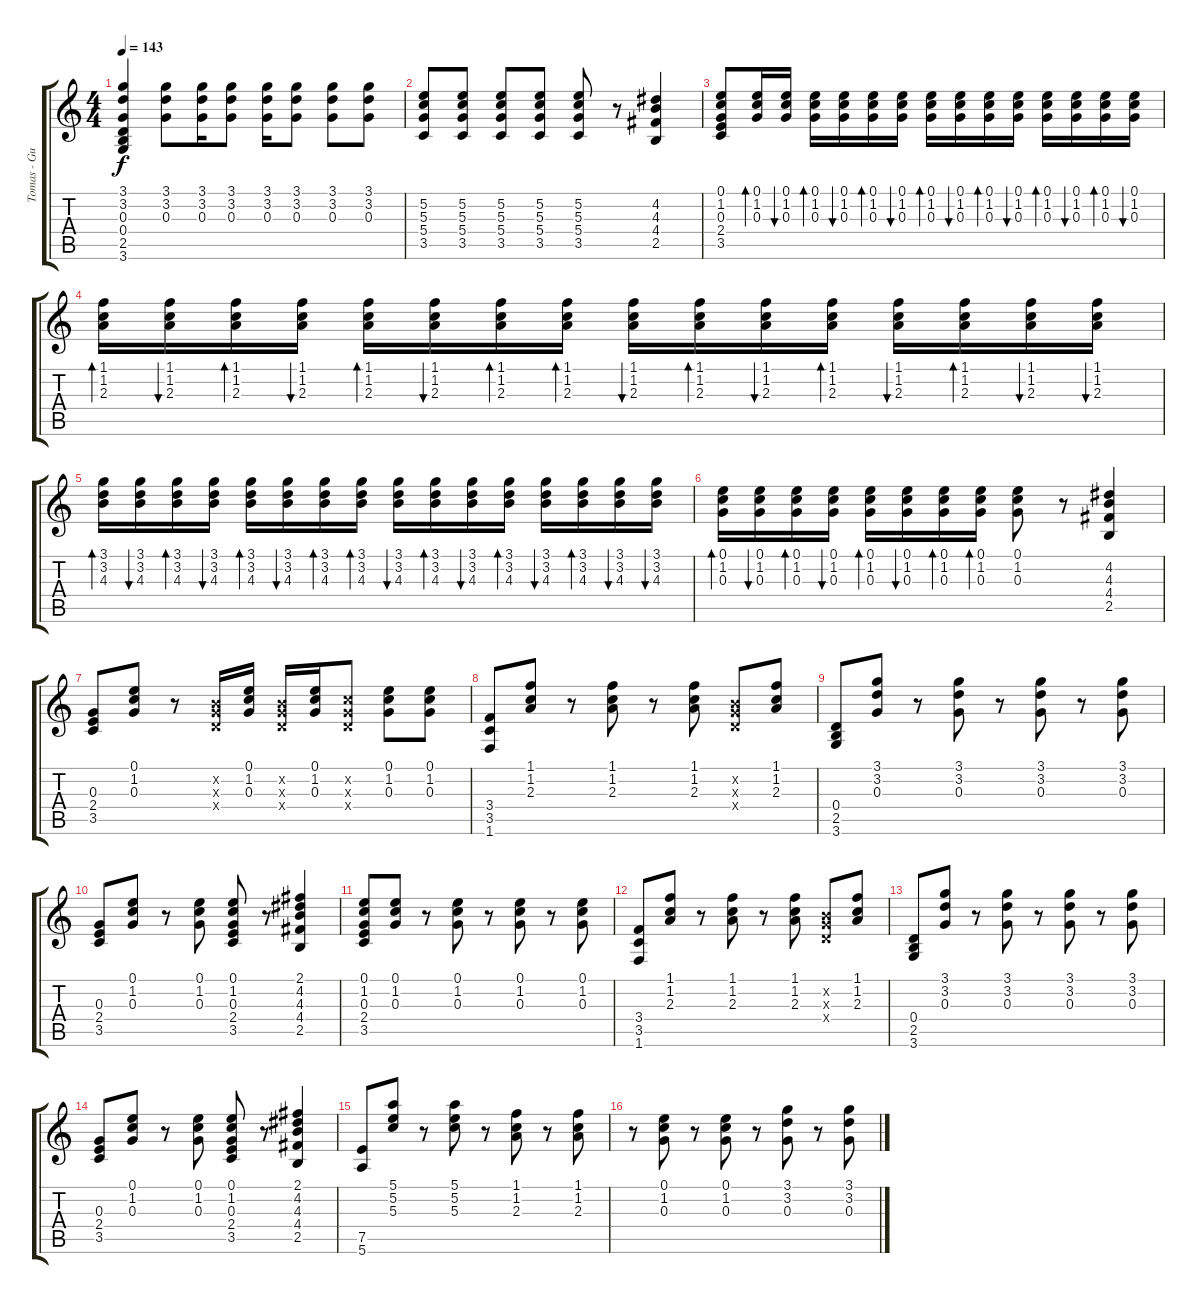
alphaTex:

\track ("Tomas - Guitar" "Tomas - Gu") {instrument electricguitarclean}
\staff {score tabs}
\tuning (E4 B3 G3 D3 A2 E2) {hide}
\ts (4 4)
\tempo 143
\clef g2
\ks c
(3.1 3.2 0.3 0.4 2.5 3.6).4{dy f} (3.1 3.2 0.3).8 (3.1 3.2 0.3).16 (3.1 3.2 0.3).8 (3.1 3.2 0.3).16 (3.1 3.2 0.3).8 (3.1 3.2 0.3).8 (3.1 3.2 0.3).8 |
(5.2 5.3 5.4 3.5).8 (5.2 5.3 5.4 3.5).8 (5.2 5.3 5.4 3.5).8 (5.2 5.3 5.4 3.5).8 (5.2 5.3 5.4 3.5).8 r.8 (4.2 4.3 4.4 2.5).4 |
(0.1 1.2 0.3 2.4 3.5).8 (0.1 1.2 0.3).16{bd 480} (0.1 1.2 0.3).16{bu 480} (0.1 1.2 0.3).16{bd 480} (0.1 1.2 0.3).16{bu 480} (0.1 1.2 0.3).16{bd 480} (0.1 1.2 0.3).16{bu 480} (0.1 1.2 0.3).16{bd 480} (0.1 1.2 0.3).16{bu 480} (0.1 1.2 0.3).16{bd 480} (0.1 1.2 0.3).16{bu 480} (0.1 1.2 0.3).16{bd 480} (0.1 1.2 0.3).16{bu 480} (0.1 1.2 0.3).16{bd 480} (0.1 1.2 0.3).16{bu 480} |
(1.1 1.2 2.3).16{bd 480} (1.1 1.2 2.3).16{bu 480} (1.1 1.2 2.3).16{bd 480} (1.1 1.2 2.3).16{bu 480} (1.1 1.2 2.3).16{bd 480} (1.1 1.2 2.3).16{bu 480} (1.1 1.2 2.3).16{bd 480} (1.1 1.2 2.3).16{bd 480} (1.1 1.2 2.3).16{bu 480} (1.1 1.2 2.3).16{bd 480} (1.1 1.2 2.3).16{bu 480} (1.1 1.2 2.3).16{bd 480} (1.1 1.2 2.3).16{bu 480} (1.1 1.2 2.3).16{bd 480} (1.1 1.2 2.3).16{bu 480} (1.1 1.2 2.3).16{bu 480} |
(3.1 3.2 4.3).16{bd 480} (3.1 3.2 4.3).16{bu 480} (3.1 3.2 4.3).16{bd 480} (3.1 3.2 4.3).16{bu 480} (3.1 3.2 4.3).16{bd 480} (3.1 3.2 4.3).16{bu 480} (3.1 3.2 4.3).16{bd 480} (3.1 3.2 4.3).16{bd 480} (3.1 3.2 4.3).16{bu 480} (3.1 3.2 4.3).16{bd 480} (3.1 3.2 4.3).16{bu 480} (3.1 3.2 4.3).16{bd 480} (3.1 3.2 4.3).16{bu 480} (3.1 3.2 4.3).16{bd 480} (3.1 3.2 4.3).16{bu 480} (3.1 3.2 4.3).16{bu 480} |
(0.1 1.2 0.3).16{bd 480} (0.1 1.2 0.3).16{bu 480} (0.1 1.2 0.3).16{bd 480} (0.1 1.2 0.3).16{bu 480} (0.1 1.2 0.3).16{bd 480} (0.1 1.2 0.3).16{bu 480} (0.1 1.2 0.3).16{bd 480} (0.1 1.2 0.3).16{bd 480} (0.1 1.2 0.3).8 r.8 (4.2 4.3 4.4 2.5).4 |
(0.3 2.4 3.5).8 (0.1 1.2 0.3).8 r.8 (0.2{x} 0.3{x} 0.4{x}).16 (0.1 1.2 0.3).16 (0.2{x} 0.3{x} 0.4{x}).16 (0.1 1.2 0.3).16 (1.2{x} 0.3{x} 0.4{x}).8 (0.1 1.2 0.3).8 (0.1 1.2 0.3).8 |
(3.4 3.5 1.6).8 (1.1 1.2 2.3).8 r.8 (1.1 1.2 2.3).8 r.8 (1.1 1.2 2.3).8 (0.2{x} 0.3{x} 0.4{x}).8 (1.1 1.2 2.3).8 |
(0.4 2.5 3.6).8 (3.1 3.2 0.3).8 r.8 (3.1 3.2 0.3).8 r.8 (3.1 3.2 0.3).8 r.8 (3.1 3.2 0.3).8 |
(0.3 2.4 3.5).8 (0.1 1.2 0.3).8 r.8 (0.1 1.2 0.3).8 (0.1 1.2 0.3 2.4 3.5).8 r.8 (2.1 4.2 4.3 4.4 2.5).4 |
(0.1 1.2 0.3 2.4 3.5).8 (0.1 1.2 0.3).8 r.8 (0.1 1.2 0.3).8 r.8 (0.1 1.2 0.3).8 r.8 (0.1 1.2 0.3).8 |
(3.4 3.5 1.6).8 (1.1 1.2 2.3).8 r.8 (1.1 1.2 2.3).8 r.8 (1.1 1.2 2.3).8 (0.2{x} 0.3{x} 0.4{x}).8 (1.1 1.2 2.3).8 |
(0.4 2.5 3.6).8 (3.1 3.2 0.3).8 r.8 (3.1 3.2 0.3).8 r.8 (3.1 3.2 0.3).8 r.8 (3.1 3.2 0.3).8 |
(0.3 2.4 3.5).8 (0.1 1.2 0.3).8 r.8 (0.1 1.2 0.3).8 (0.1 1.2 0.3 2.4 3.5).8 r.8 (2.1 4.2 4.3 4.4 2.5).4 |
(7.5 5.6).8 (5.1 5.2 5.3).8 r.8 (5.1 5.2 5.3).8 r.8 (1.1 1.2 2.3).8 r.8 (1.1 1.2 2.3).8 |
r.8 (0.1 1.2 0.3).8 r.8 (0.1 1.2 0.3).8 r.8 (3.1 3.2 0.3).8 r.8 (3.1 3.2 0.3).8
